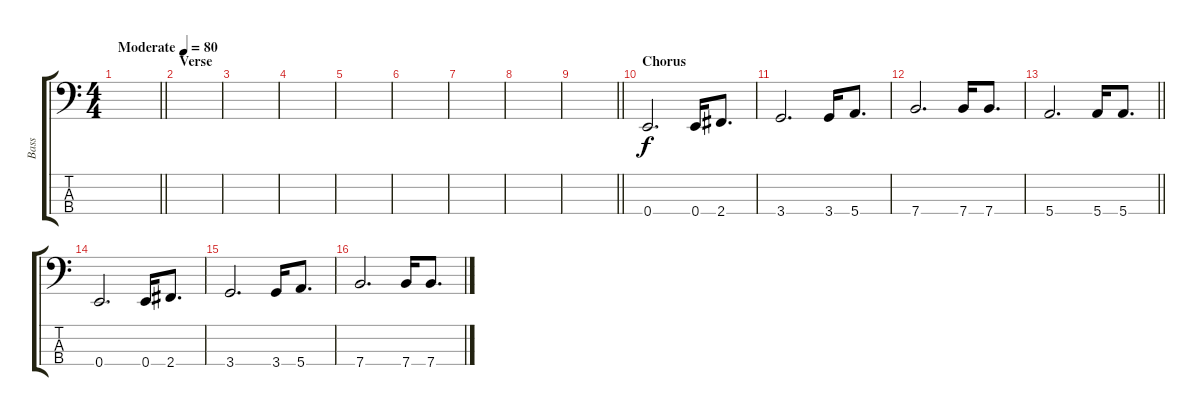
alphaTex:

\track ("Bass" "Bass") {instrument electricbassfinger}
\staff {score tabs}
\tuning (G2 D2 A1 E1) {hide}
\ts (4 4)
\tempo (80 "Moderate")
\clef f4
\barLineRight lightlight
\ks c
|
\section ("" "Verse")
|
|
|
|
|
|
|
\barLineRight lightlight
|
\section ("" "Chorus")
0.4.2{d} 0.4.16 2.4.8{d} |
3.4.2{d} 3.4.16 5.4.8{d} |
7.4.2{d} 7.4.16 7.4.8{d} |
\barLineRight lightlight
5.4.2{d} 5.4.16 5.4.8{d} |
0.4.2{d} 0.4.16 2.4.8{d} |
3.4.2{d} 3.4.16 5.4.8{d} |
7.4.2{d} 7.4.16 7.4.8{d}
